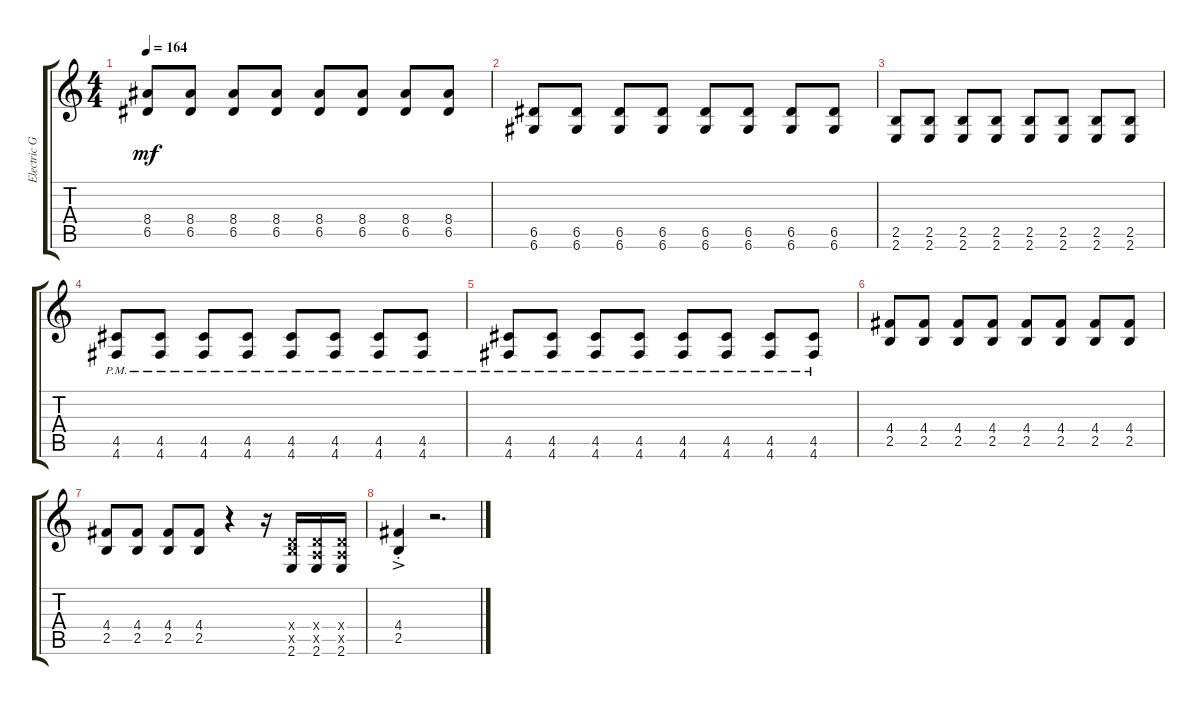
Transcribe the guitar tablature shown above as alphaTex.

\track ("Electric Guitar" "Electric G") {instrument overdrivenguitar}
\staff {score tabs}
\tuning (E4 B3 G3 D3 A2 D2) {hide}
\ts (4 4)
\tempo 164
\clef g2
\ks c
(8.4 6.5).8{dy mf} (8.4 6.5).8 (8.4 6.5).8 (8.4 6.5).8 (8.4 6.5).8 (8.4 6.5).8 (8.4 6.5).8 (8.4 6.5).8 |
(6.5 6.6).8 (6.5 6.6).8 (6.5 6.6).8 (6.5 6.6).8 (6.5 6.6).8 (6.5 6.6).8 (6.5 6.6).8 (6.5 6.6).8 |
(2.5 2.6).8 (2.5 2.6).8 (2.5 2.6).8 (2.5 2.6).8 (2.5 2.6).8 (2.5 2.6).8 (2.5 2.6).8 (2.5 2.6).8 |
(4.5{pm} 4.6{pm}).8 (4.5{pm} 4.6{pm}).8 (4.5{pm} 4.6{pm}).8 (4.5{pm} 4.6{pm}).8 (4.5{pm} 4.6{pm}).8 (4.5{pm} 4.6{pm}).8 (4.5{pm} 4.6{pm}).8 (4.5{pm} 4.6{pm}).8 |
(4.5{pm} 4.6{pm}).8 (4.5{pm} 4.6{pm}).8 (4.5{pm} 4.6{pm}).8 (4.5{pm} 4.6{pm}).8 (4.5{pm} 4.6{pm}).8 (4.5{pm} 4.6{pm}).8 (4.5{pm} 4.6{pm}).8 (4.5{pm} 4.6{pm}).8 |
(4.4 2.5).8 (4.4 2.5).8 (4.4 2.5).8 (4.4 2.5).8 (4.4 2.5).8 (4.4 2.5).8 (4.4 2.5).8 (4.4 2.5).8 |
(4.4 2.5).8 (4.4 2.5).8 (4.4 2.5).8 (4.4 2.5).8 r.4 r.16 (0.4{x} 2.5{x} 2.6).16 (0.4{x} 0.5{x} 2.6).16 (0.4{x} 0.5{x} 2.6).16 |
(4.4 2.5{ac st}).4 r.2{d}
